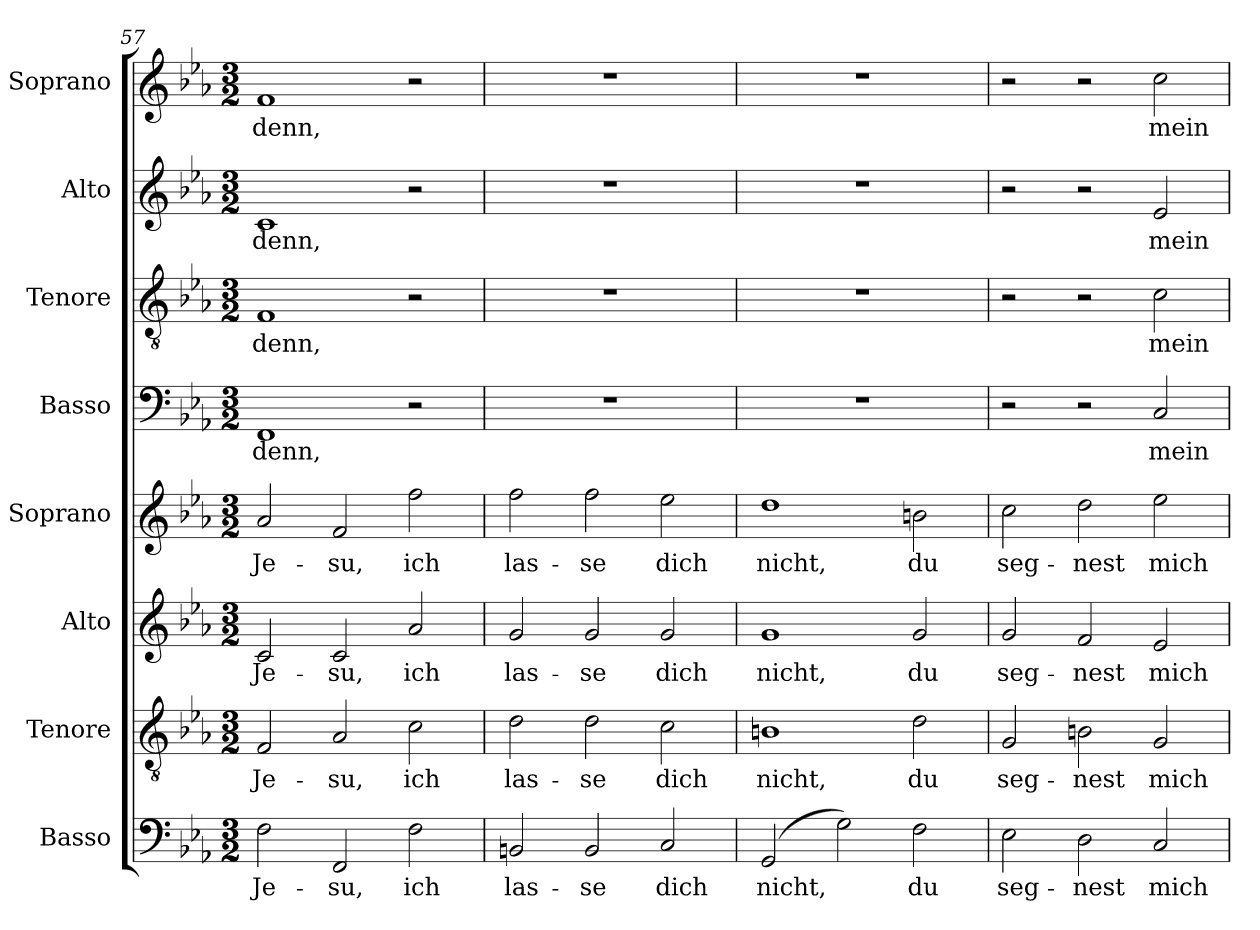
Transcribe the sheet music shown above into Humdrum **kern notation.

**kern	**text	**kern	**text	**kern	**text	**kern	**text	**kern	**text	**kern	**text	**kern	**text	**kern	**text
*part8	*part8	*part7	*part7	*part6	*part6	*part5	*part5	*part4	*part4	*part3	*part3	*part2	*part2	*part1	*part1
*staff8	*staff8	*staff7	*staff7	*staff6	*staff6	*staff5	*staff5	*staff4	*staff4	*staff3	*staff3	*staff2	*staff2	*staff1	*staff1
*I"Basso	*	*I"Tenore	*	*I"Alto	*	*I"Soprano	*	*I"Basso	*	*I"Tenore	*	*I"Alto	*	*I"Soprano	*
*I'B	*	*I'T	*	*I'A	*	*I'S	*	*I'B	*	*I'T	*	*I'A	*	*I'S	*
*clefF4	*	*clefGv2	*	*clefG2	*	*clefG2	*	*clefF4	*	*clefGv2	*	*clefG2	*	*clefG2	*
*k[b-e-a-]	*	*k[b-e-a-]	*	*k[b-e-a-]	*	*k[b-e-a-]	*	*k[b-e-a-]	*	*k[b-e-a-]	*	*k[b-e-a-]	*	*k[b-e-a-]	*
*E-:	*	*E-:	*	*E-:	*	*E-:	*	*E-:	*	*E-:	*	*E-:	*	*E-:	*
*M3/2	*	*M3/2	*	*M3/2	*	*M3/2	*	*M3/2	*	*M3/2	*	*M3/2	*	*M3/2	*
=57	=57	=57	=57	=57	=57	=57	=57	=57	=57	=57	=57	=57	=57	=57	=57
2F\	Je-	2F/	Je-	2c/	Je-	2a-/	Je-	1FF	denn,	1F	denn,	1c	denn,	1f	denn,
2FF/	-su,	2A-/	-su,	2c/	-su,	2f/	-su,	.	.	.	.	.	.	.	.
2F\	ich	2c\	ich	2a-/	ich	2ff\	ich	2r	.	2r	.	2r	.	2r	.
=58	=58	=58	=58	=58	=58	=58	=58	=58	=58	=58	=58	=58	=58	=58	=58
2BBn/	las-	2d\	-las-	2g/	las-	2ff\	las-	1.r	.	1.r	.	1.r	.	1.r	.
2BB/	-se	2d\	se	2g/	-se	2ff\	-se	.	.	.	.	.	.	.	.
2C/	dich	2c\	dich	2g/	dich	2ee-\	dich	.	.	.	.	.	.	.	.
=59	=59	=59	=59	=59	=59	=59	=59	=59	=59	=59	=59	=59	=59	=59	=59
(2GG/	nicht,	1Bn	nicht,	1g	nicht,	1dd	nicht,	1.r	.	1.r	.	1.r	.	1.r	.
2G\)	.	.	.	.	.	.	.	.	.	.	.	.	.	.	.
2F\	du	2d\	du	2g/	du	2bn\	du	.	.	.	.	.	.	.	.
=60	=60	=60	=60	=60	=60	=60	=60	=60	=60	=60	=60	=60	=60	=60	=60
2E-\	seg-	2G/	-seg-	2g/	seg-	2cc\	seg-	2r	.	2r	.	2r	.	2r	.
2D\	-nest	2Bn\	nest	2f/	-nest	2dd\	-nest	2r	.	2r	.	2r	.	2r	.
2C/	mich	2G/	mich	2e-/	mich	2ee-\	mich	2C/	mein	2c\	mein	2e-/	mein	2cc\	mein
=	=	=	=	=	=	=	=	=	=	=	=	=	=	=	=
*-	*-	*-	*-	*-	*-	*-	*-	*-	*-	*-	*-	*-	*-	*-	*-
